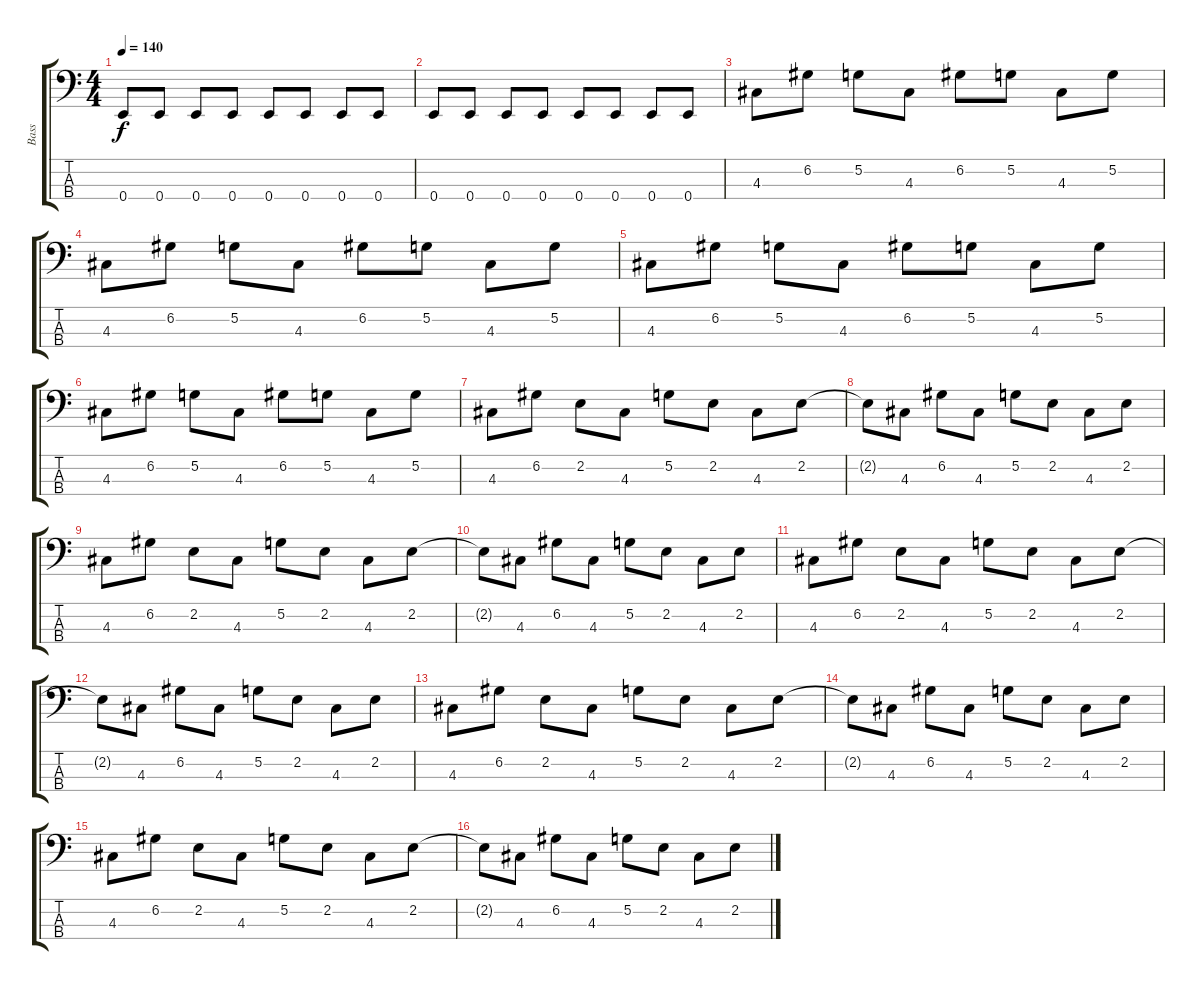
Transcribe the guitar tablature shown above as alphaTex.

\track ("Bass" "Bass") {instrument electricbassfinger}
\staff {score tabs}
\tuning (G2 D2 A1 E1) {hide}
\ts (4 4)
\tempo 140
\clef f4
\ks c
0.4.8{dy f} 0.4.8 0.4.8 0.4.8 0.4.8 0.4.8 0.4.8 0.4.8 |
0.4.8 0.4.8 0.4.8 0.4.8 0.4.8 0.4.8 0.4.8 0.4.8 |
4.3.8 6.2.8 5.2.8 4.3.8 6.2.8 5.2.8 4.3.8 5.2.8 |
4.3.8 6.2.8 5.2.8 4.3.8 6.2.8 5.2.8 4.3.8 5.2.8 |
4.3.8 6.2.8 5.2.8 4.3.8 6.2.8 5.2.8 4.3.8 5.2.8 |
4.3.8 6.2.8 5.2.8 4.3.8 6.2.8 5.2.8 4.3.8 5.2.8 |
4.3.8 6.2.8 2.2.8 4.3.8 5.2.8 2.2.8 4.3.8 2.2.8 |
2.2{t}.8 4.3.8 6.2.8 4.3.8 5.2.8 2.2.8 4.3.8 2.2.8 |
4.3.8 6.2.8 2.2.8 4.3.8 5.2.8 2.2.8 4.3.8 2.2.8 |
2.2{t}.8 4.3.8 6.2.8 4.3.8 5.2.8 2.2.8 4.3.8 2.2.8 |
4.3.8 6.2.8 2.2.8 4.3.8 5.2.8 2.2.8 4.3.8 2.2.8 |
2.2{t}.8 4.3.8 6.2.8 4.3.8 5.2.8 2.2.8 4.3.8 2.2.8 |
4.3.8 6.2.8 2.2.8 4.3.8 5.2.8 2.2.8 4.3.8 2.2.8 |
2.2{t}.8 4.3.8 6.2.8 4.3.8 5.2.8 2.2.8 4.3.8 2.2.8 |
4.3.8 6.2.8 2.2.8 4.3.8 5.2.8 2.2.8 4.3.8 2.2.8 |
2.2{t}.8 4.3.8 6.2.8 4.3.8 5.2.8 2.2.8 4.3.8 2.2.8
